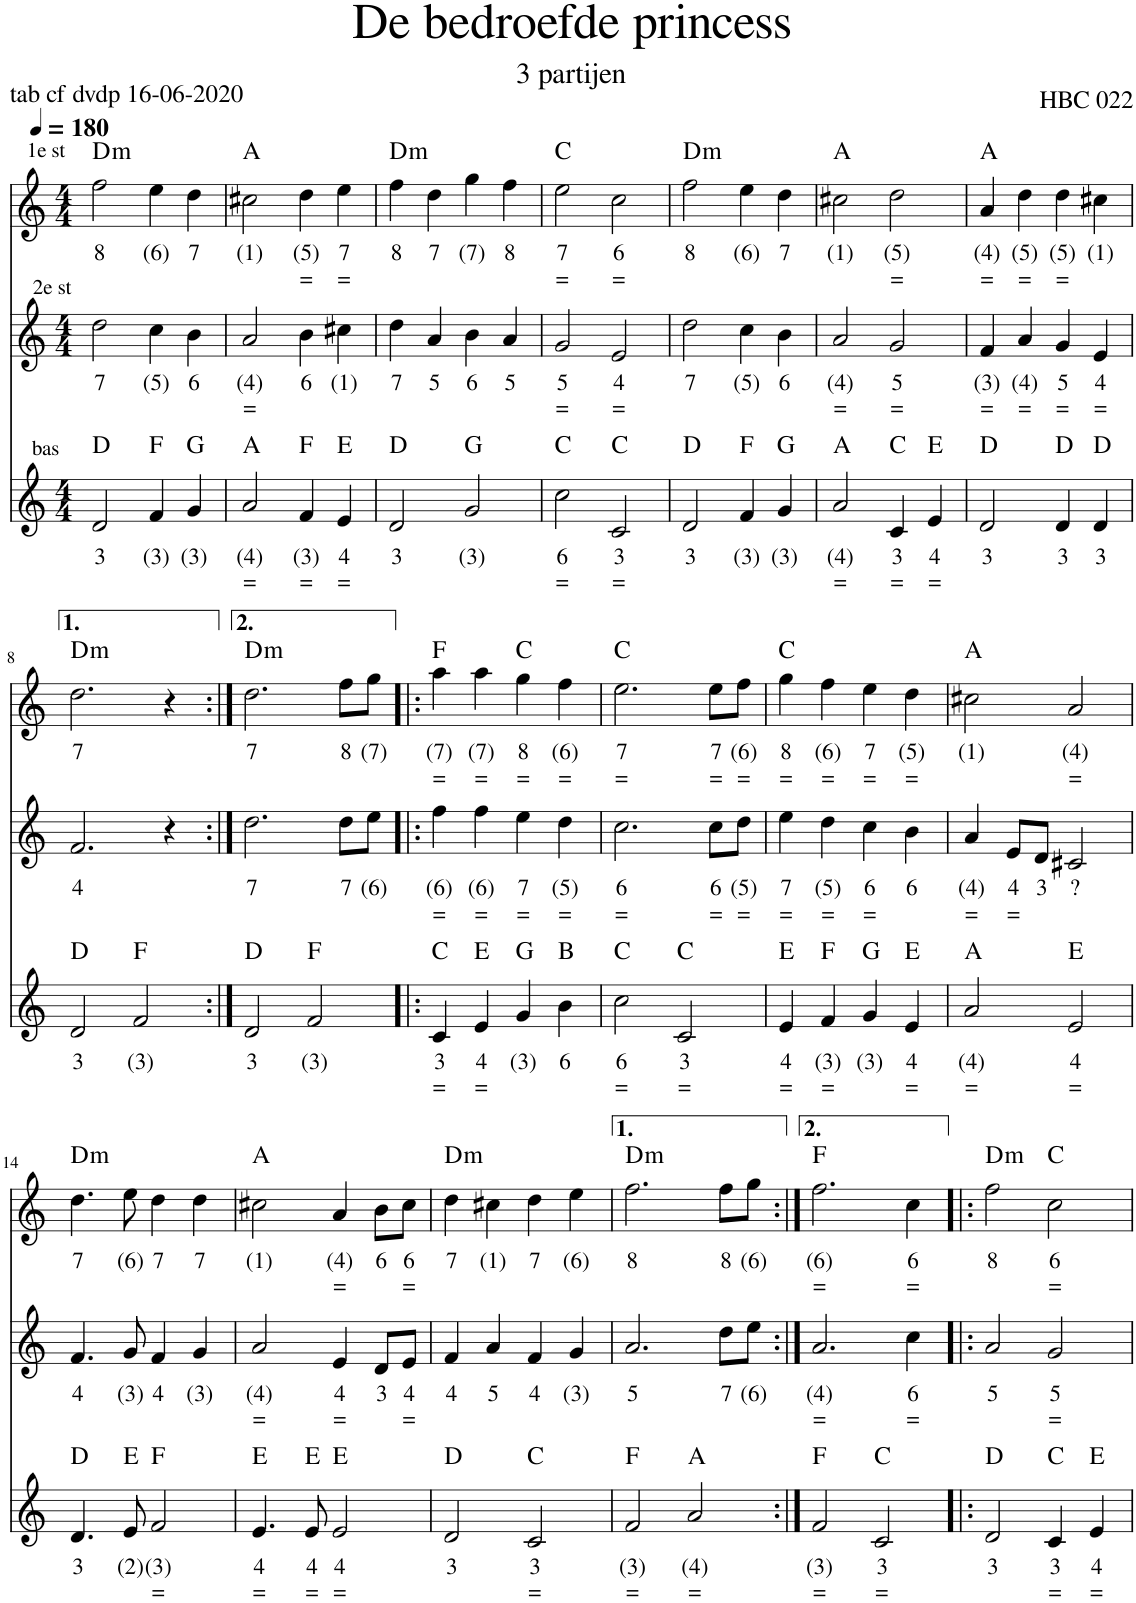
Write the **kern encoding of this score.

**kern	**text	**text	**harte	**kern	**text	**text	**kern	**text	**text	**harte
*part3	*part3	*part3	*part3	*part2	*part2	*part2	*part1	*part1	*part1	*part1
*staff3	*staff3	*staff3	*	*staff2	*staff2	*staff2	*staff1	*staff1	*staff1	*
*I"Fagot, Bassoon	*	*	*	*I"Hobo, Oboe	*	*	*I"Bandoneon, Flute	*	*	*
*clefG2	*	*	*	*clefG2	*	*	*clefG2	*	*	*
*k[]	*	*	*	*k[]	*	*	*k[]	*	*	*
*M4/4	*	*	*	*M4/4	*	*	*M4/4	*	*	*
*MM180	*	*	*	*MM180	*	*	*MM180	*	*	*
=1	=1	=1	=1	=1	=1	=1	=1	=1	=1	=1
!	!	!	!	!	!	!	!LO:TX:a:t=1e st	!	!	!
!	!	!	!	!LO:TX:a:t=2e st	!	!	!	!	!	!
!LO:TX:a:t=bas	!	!	!	!	!	!	!	!	!	!
!	!LO:LY:b	!	!	!	!LO:LY:b	!	!	!LO:LY:b	!	!LO:H:kt=m
2d/	3	.	D:maj	2dd\	7	.	2ff\	8	.	D:min
!	!LO:LY:b	!	!	!	!LO:LY:b	!	!	!LO:LY:b	!	!
4f/	(3)	.	F:maj	4cc\	(5)	.	4ee\	(6)	.	.
!	!LO:LY:b	!	!	!	!LO:LY:b	!	!	!LO:LY:b	!	!
4g/	(3)	.	G:maj	4b\	6	.	4dd\	7	.	.
=2	=2	=2	=2	=2	=2	=2	=2	=2	=2	=2
!	!LO:LY:b	!LO:LY:b	!	!	!LO:LY:b	!LO:LY:b	!	!LO:LY:b	!	!
2a/	(4)	=	A:maj	2a/	(4)	=	2cc#X\	(1)	.	A:maj
!	!LO:LY:b	!LO:LY:b	!	!	!LO:LY:b	!	!	!LO:LY:b	!LO:LY:b	!
4f/	(3)	=	F:maj	4b\	6	.	4dd\	(5)	=	.
!	!LO:LY:b	!LO:LY:b	!	!	!LO:LY:b	!	!	!LO:LY:b	!LO:LY:b	!
4e/	4	=	E:maj	4cc#X\	(1)	.	4ee\	7	=	.
=3	=3	=3	=3	=3	=3	=3	=3	=3	=3	=3
!	!LO:LY:b	!	!	!	!LO:LY:b	!	!	!LO:LY:b	!	!LO:H:kt=m
2d/	3	.	D:maj	4dd\	7	.	4ff\	8	.	D:min
!	!	!	!	!	!LO:LY:b	!	!	!LO:LY:b	!	!
.	.	.	.	4a/	5	.	4dd\	7	.	.
!	!LO:LY:b	!	!	!	!LO:LY:b	!	!	!LO:LY:b	!	!
2g/	(3)	.	G:maj	4b\	6	.	4gg\	(7)	.	.
!	!	!	!	!	!LO:LY:b	!	!	!LO:LY:b	!	!
.	.	.	.	4a/	5	.	4ff\	8	.	.
=4	=4	=4	=4	=4	=4	=4	=4	=4	=4	=4
!	!LO:LY:b	!LO:LY:b	!	!	!LO:LY:b	!LO:LY:b	!	!LO:LY:b	!LO:LY:b	!
2cc\	6	=	C:maj	2g/	5	=	2ee\	7	=	C:maj
!	!LO:LY:b	!LO:LY:b	!	!	!LO:LY:b	!LO:LY:b	!	!LO:LY:b	!LO:LY:b	!
2c/	3	=	C:maj	2e/	4	=	2cc\	6	=	.
=5	=5	=5	=5	=5	=5	=5	=5	=5	=5	=5
!	!LO:LY:b	!	!	!	!LO:LY:b	!	!	!LO:LY:b	!	!LO:H:kt=m
2d/	3	.	D:maj	2dd\	7	.	2ff\	8	.	D:min
!	!LO:LY:b	!	!	!	!LO:LY:b	!	!	!LO:LY:b	!	!
4f/	(3)	.	F:maj	4cc\	(5)	.	4ee\	(6)	.	.
!	!LO:LY:b	!	!	!	!LO:LY:b	!	!	!LO:LY:b	!	!
4g/	(3)	.	G:maj	4b\	6	.	4dd\	7	.	.
=6	=6	=6	=6	=6	=6	=6	=6	=6	=6	=6
!	!LO:LY:b	!LO:LY:b	!	!	!LO:LY:b	!LO:LY:b	!	!LO:LY:b	!	!
2a/	(4)	=	A:maj	2a/	(4)	=	2cc#X\	(1)	.	A:maj
!	!LO:LY:b	!LO:LY:b	!	!	!LO:LY:b	!LO:LY:b	!	!LO:LY:b	!LO:LY:b	!
4c/	3	=	C:maj	2g/	5	=	2dd\	(5)	=	.
!	!LO:LY:b	!LO:LY:b	!	!	!	!	!	!	!	!
4e/	4	=	E:maj	.	.	.	.	.	.	.
=7	=7	=7	=7	=7	=7	=7	=7	=7	=7	=7
!	!LO:LY:b	!	!	!	!LO:LY:b	!LO:LY:b	!	!LO:LY:b	!LO:LY:b	!
2d/	3	.	D:maj	4f/	(3)	=	4a/	(4)	=	A:maj
!	!	!	!	!	!LO:LY:b	!LO:LY:b	!	!LO:LY:b	!LO:LY:b	!
.	.	.	.	4a/	(4)	=	4dd\	(5)	=	.
!	!LO:LY:b	!	!	!	!LO:LY:b	!LO:LY:b	!	!LO:LY:b	!LO:LY:b	!
4d/	3	.	D:maj	4g/	5	=	4dd\	(5)	=	.
!	!LO:LY:b	!	!	!	!LO:LY:b	!LO:LY:b	!	!LO:LY:b	!	!
4d/	3	.	D:maj	4e/	4	=	4cc#X\	(1)	.	.
!!LO:LB:g=z
=8	=8	=8	=8	=8	=8	=8	=8	=8	=8	=8
!	!LO:LY:b	!	!	!	!LO:LY:b	!	!	!LO:LY:b	!	!LO:H:kt=m
2d/	3	.	D:maj	2.f/	4	.	2.dd\	7	.	D:min
!	!LO:LY:b	!	!	!	!	!	!	!	!	!
2f/	(3)	.	F:maj	.	.	.	.	.	.	.
.	.	.	.	4r	.	.	4r	.	.	.
=9:|!	=9:|!	=9:|!	=9:|!	=9:|!	=9:|!	=9:|!	=9:|!	=9:|!	=9:|!	=9:|!
!	!LO:LY:b	!	!	!	!LO:LY:b	!	!	!LO:LY:b	!	!LO:H:kt=m
2d/	3	.	D:maj	2.dd\	7	.	2.dd\	7	.	D:min
!	!LO:LY:b	!	!	!	!	!	!	!	!	!
2f/	(3)	.	F:maj	.	.	.	.	.	.	.
!	!	!	!	!	!LO:LY:b	!	!	!LO:LY:b	!	!
.	.	.	.	8dd\L	7	.	8ff\L	8	.	.
!	!	!	!	!	!LO:LY:b	!	!	!LO:LY:b	!	!
.	.	.	.	8ee\J	(6)	.	8gg\J	(7)	.	.
=10!|:	=10!|:	=10!|:	=10!|:	=10!|:	=10!|:	=10!|:	=10!|:	=10!|:	=10!|:	=10!|:
!	!LO:LY:b	!LO:LY:b	!	!	!LO:LY:b	!LO:LY:b	!	!LO:LY:b	!LO:LY:b	!
4c/	3	=	C:maj	4ff\	(6)	=	4aa\	(7)	=	F:maj
!	!LO:LY:b	!LO:LY:b	!	!	!LO:LY:b	!LO:LY:b	!	!LO:LY:b	!LO:LY:b	!
4e/	4	=	E:maj	4ff\	(6)	=	4aa\	(7)	=	.
!	!LO:LY:b	!	!	!	!LO:LY:b	!LO:LY:b	!	!LO:LY:b	!LO:LY:b	!
4g/	(3)	.	G:maj	4ee\	7	=	4gg\	8	=	C:maj
!	!LO:LY:b	!	!	!	!LO:LY:b	!LO:LY:b	!	!LO:LY:b	!LO:LY:b	!
4b\	6	.	B:maj	4dd\	(5)	=	4ff\	(6)	=	.
=11	=11	=11	=11	=11	=11	=11	=11	=11	=11	=11
!	!LO:LY:b	!LO:LY:b	!	!	!LO:LY:b	!LO:LY:b	!	!LO:LY:b	!LO:LY:b	!
2cc\	6	=	C:maj	2.cc\	6	=	2.ee\	7	=	C:maj
!	!LO:LY:b	!LO:LY:b	!	!	!	!	!	!	!	!
2c/	3	=	C:maj	.	.	.	.	.	.	.
!	!	!	!	!	!LO:LY:b	!LO:LY:b	!	!LO:LY:b	!LO:LY:b	!
.	.	.	.	8cc\L	6	=	8ee\L	7	=	.
!	!	!	!	!	!LO:LY:b	!LO:LY:b	!	!LO:LY:b	!LO:LY:b	!
.	.	.	.	8dd\J	(5)	=	8ff\J	(6)	=	.
=12	=12	=12	=12	=12	=12	=12	=12	=12	=12	=12
!	!LO:LY:b	!LO:LY:b	!	!	!LO:LY:b	!LO:LY:b	!	!LO:LY:b	!LO:LY:b	!
4e/	4	=	E:maj	4ee\	7	=	4gg\	8	=	C:maj
!	!LO:LY:b	!LO:LY:b	!	!	!LO:LY:b	!LO:LY:b	!	!LO:LY:b	!LO:LY:b	!
4f/	(3)	=	F:maj	4dd\	(5)	=	4ff\	(6)	=	.
!	!LO:LY:b	!	!	!	!LO:LY:b	!LO:LY:b	!	!LO:LY:b	!LO:LY:b	!
4g/	(3)	.	G:maj	4cc\	6	=	4ee\	7	=	.
!	!LO:LY:b	!LO:LY:b	!	!	!LO:LY:b	!	!	!LO:LY:b	!LO:LY:b	!
4e/	4	=	E:maj	4b\	6	.	4dd\	(5)	=	.
=13	=13	=13	=13	=13	=13	=13	=13	=13	=13	=13
!	!LO:LY:b	!LO:LY:b	!	!	!LO:LY:b	!LO:LY:b	!	!LO:LY:b	!	!
2a/	(4)	=	A:maj	4a/	(4)	=	2cc#X\	(1)	.	A:maj
!	!	!	!	!	!LO:LY:b	!LO:LY:b	!	!	!	!
.	.	.	.	8e/L	4	=	.	.	.	.
!	!	!	!	!	!LO:LY:b	!	!	!	!	!
.	.	.	.	8d/J	3	.	.	.	.	.
!	!LO:LY:b	!LO:LY:b	!	!	!LO:LY:b	!	!	!LO:LY:b	!LO:LY:b	!
2e/	4	=	E:maj	2c#X/	?	.	2a/	(4)	=	.
!!LO:LB:g=z
=14	=14	=14	=14	=14	=14	=14	=14	=14	=14	=14
!	!LO:LY:b	!	!	!	!LO:LY:b	!	!	!LO:LY:b	!	!LO:H:kt=m
4.d/	3	.	D:maj	4.f/	4	.	4.dd\	7	.	D:min
!	!LO:LY:b	!	!	!	!LO:LY:b	!	!	!LO:LY:b	!	!
8e/	(2)	.	E:maj	8g/	(3)	.	8ee\	(6)	.	.
!	!LO:LY:b	!LO:LY:b	!	!	!LO:LY:b	!	!	!LO:LY:b	!	!
2f/	(3)	=	F:maj	4f/	4	.	4dd\	7	.	.
!	!	!	!	!	!LO:LY:b	!	!	!LO:LY:b	!	!
.	.	.	.	4g/	(3)	.	4dd\	7	.	.
=15	=15	=15	=15	=15	=15	=15	=15	=15	=15	=15
!	!LO:LY:b	!LO:LY:b	!	!	!LO:LY:b	!LO:LY:b	!	!LO:LY:b	!	!
4.e/	4	=	E:maj	2a/	(4)	=	2cc#X\	(1)	.	A:maj
!	!LO:LY:b	!LO:LY:b	!	!	!	!	!	!	!	!
8e/	4	=	E:maj	.	.	.	.	.	.	.
!	!LO:LY:b	!LO:LY:b	!	!	!LO:LY:b	!LO:LY:b	!	!LO:LY:b	!LO:LY:b	!
2e/	4	=	E:maj	4e/	4	=	4a/	(4)	=	.
!	!	!	!	!	!LO:LY:b	!	!	!LO:LY:b	!	!
.	.	.	.	8d/L	3	.	8b\L	6	.	.
!	!	!	!	!	!LO:LY:b	!LO:LY:b	!	!LO:LY:b	!LO:LY:b	!
.	.	.	.	8e/J	4	=	8cc#\J	6	=	.
=16	=16	=16	=16	=16	=16	=16	=16	=16	=16	=16
!	!LO:LY:b	!	!	!	!LO:LY:b	!	!	!LO:LY:b	!	!LO:H:kt=m
2d/	3	.	D:maj	4f/	4	.	4dd\	7	.	D:min
!	!	!	!	!	!LO:LY:b	!	!	!LO:LY:b	!	!
.	.	.	.	4a/	5	.	4cc#X\	(1)	.	.
!	!LO:LY:b	!LO:LY:b	!	!	!LO:LY:b	!	!	!LO:LY:b	!	!
2c/	3	=	C:maj	4f/	4	.	4dd\	7	.	.
!	!	!	!	!	!LO:LY:b	!	!	!LO:LY:b	!	!
.	.	.	.	4g/	(3)	.	4ee\	(6)	.	.
=17	=17	=17	=17	=17	=17	=17	=17	=17	=17	=17
!	!LO:LY:b	!LO:LY:b	!	!	!LO:LY:b	!	!	!LO:LY:b	!	!LO:H:kt=m
2f/	(3)	=	F:maj	2.a/	5	.	2.ff\	8	.	D:min
!	!LO:LY:b	!LO:LY:b	!	!	!	!	!	!	!	!
2a/	(4)	=	A:maj	.	.	.	.	.	.	.
!	!	!	!	!	!LO:LY:b	!	!	!LO:LY:b	!	!
.	.	.	.	8dd\L	7	.	8ff\L	8	.	.
!	!	!	!	!	!LO:LY:b	!	!	!LO:LY:b	!	!
.	.	.	.	8ee\J	(6)	.	8gg\J	(6)	.	.
=18:|!	=18:|!	=18:|!	=18:|!	=18:|!	=18:|!	=18:|!	=18:|!	=18:|!	=18:|!	=18:|!
!	!LO:LY:b	!LO:LY:b	!	!	!LO:LY:b	!LO:LY:b	!	!LO:LY:b	!LO:LY:b	!
2f/	(3)	=	F:maj	2.a/	(4)	=	2.ff\	(6)	=	F:maj
!	!LO:LY:b	!LO:LY:b	!	!	!	!	!	!	!	!
2c/	3	=	C:maj	.	.	.	.	.	.	.
!	!	!	!	!	!LO:LY:b	!LO:LY:b	!	!LO:LY:b	!LO:LY:b	!
.	.	.	.	4cc\	6	=	4cc\	6	=	.
=19!|:	=19!|:	=19!|:	=19!|:	=19!|:	=19!|:	=19!|:	=19!|:	=19!|:	=19!|:	=19!|:
!	!LO:LY:b	!	!	!	!LO:LY:b	!	!	!LO:LY:b	!	!LO:H:kt=m
2d/	3	.	D:maj	2a/	5	.	2ff\	8	.	D:min
!	!LO:LY:b	!LO:LY:b	!	!	!LO:LY:b	!LO:LY:b	!	!LO:LY:b	!LO:LY:b	!
4c/	3	=	C:maj	2g/	5	=	2cc\	6	=	C:maj
!	!LO:LY:b	!LO:LY:b	!	!	!	!	!	!	!	!
4e/	4	=	E:maj	.	.	.	.	.	.	.
=	=	=	=	=	=	=	=	=	=	=
*-	*-	*-	*-	*-	*-	*-	*-	*-	*-	*-
